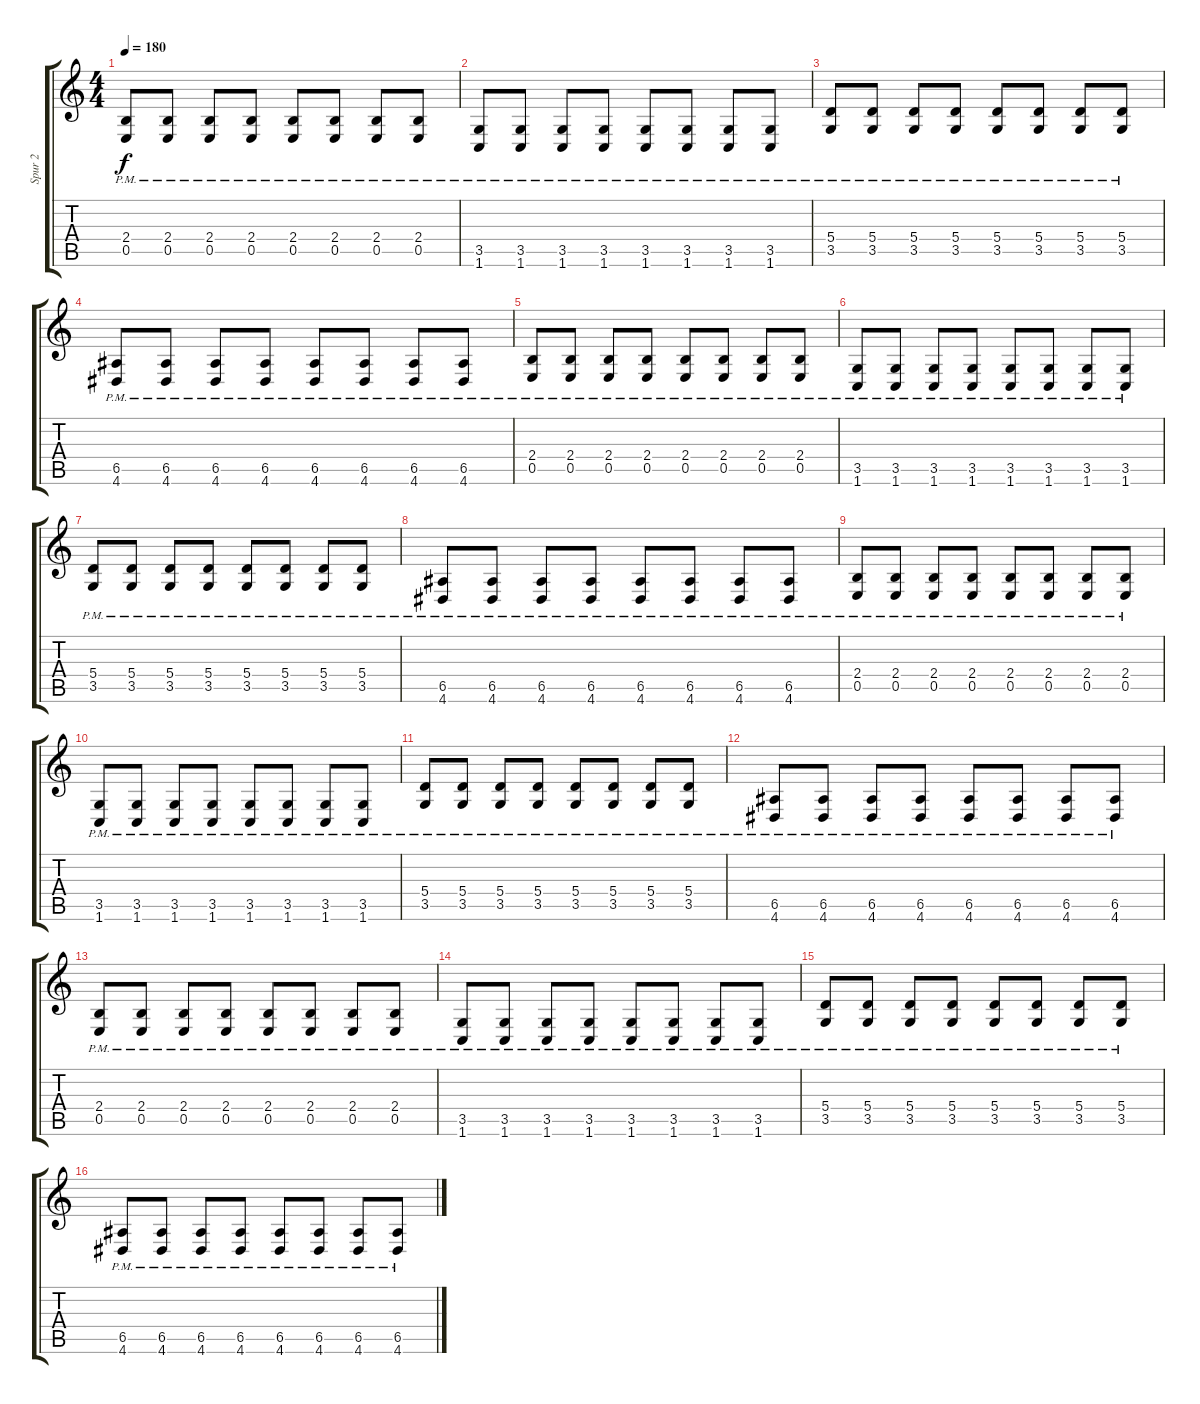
\track ("Spur 2" "Spur 2") {instrument distortionguitar}
\staff {score tabs}
\tuning (B3 Gb3 D3 A2 E2 B1) {hide}
\ts (4 4)
\tempo 180
\clef g2
\ks c
(2.4{pm} 0.5{pm}).8{dy f} (2.4{pm} 0.5{pm}).8 (2.4{pm} 0.5{pm}).8 (2.4{pm} 0.5{pm}).8 (2.4{pm} 0.5{pm}).8 (2.4{pm} 0.5{pm}).8 (2.4{pm} 0.5{pm}).8 (2.4{pm} 0.5{pm}).8 |
(3.5{pm} 1.6{pm}).8 (3.5{pm} 1.6{pm}).8 (3.5{pm} 1.6{pm}).8 (3.5{pm} 1.6{pm}).8 (3.5{pm} 1.6{pm}).8 (3.5{pm} 1.6{pm}).8 (3.5{pm} 1.6{pm}).8 (3.5{pm} 1.6{pm}).8 |
(5.4{pm} 3.5{pm}).8 (5.4{pm} 3.5{pm}).8 (5.4{pm} 3.5{pm}).8 (5.4{pm} 3.5{pm}).8 (5.4{pm} 3.5{pm}).8 (5.4{pm} 3.5{pm}).8 (5.4{pm} 3.5{pm}).8 (5.4{pm} 3.5{pm}).8 |
(6.5{pm} 4.6{pm}).8 (6.5{pm} 4.6{pm}).8 (6.5{pm} 4.6{pm}).8 (6.5{pm} 4.6{pm}).8 (6.5{pm} 4.6{pm}).8 (6.5{pm} 4.6{pm}).8 (6.5{pm} 4.6{pm}).8 (6.5{pm} 4.6{pm}).8 |
(2.4{pm} 0.5{pm}).8 (2.4{pm} 0.5{pm}).8 (2.4{pm} 0.5{pm}).8 (2.4{pm} 0.5{pm}).8 (2.4{pm} 0.5{pm}).8 (2.4{pm} 0.5{pm}).8 (2.4{pm} 0.5{pm}).8 (2.4{pm} 0.5{pm}).8 |
(3.5{pm} 1.6{pm}).8 (3.5{pm} 1.6{pm}).8 (3.5{pm} 1.6{pm}).8 (3.5{pm} 1.6{pm}).8 (3.5{pm} 1.6{pm}).8 (3.5{pm} 1.6{pm}).8 (3.5{pm} 1.6{pm}).8 (3.5{pm} 1.6{pm}).8 |
(5.4{pm} 3.5{pm}).8 (5.4{pm} 3.5{pm}).8 (5.4{pm} 3.5{pm}).8 (5.4{pm} 3.5{pm}).8 (5.4{pm} 3.5{pm}).8 (5.4{pm} 3.5{pm}).8 (5.4{pm} 3.5{pm}).8 (5.4{pm} 3.5{pm}).8 |
(6.5{pm} 4.6{pm}).8 (6.5{pm} 4.6{pm}).8 (6.5{pm} 4.6{pm}).8 (6.5{pm} 4.6{pm}).8 (6.5{pm} 4.6{pm}).8 (6.5{pm} 4.6{pm}).8 (6.5{pm} 4.6{pm}).8 (6.5{pm} 4.6{pm}).8 |
(2.4{pm} 0.5{pm}).8 (2.4{pm} 0.5{pm}).8 (2.4{pm} 0.5{pm}).8 (2.4{pm} 0.5{pm}).8 (2.4{pm} 0.5{pm}).8 (2.4{pm} 0.5{pm}).8 (2.4{pm} 0.5{pm}).8 (2.4{pm} 0.5{pm}).8 |
(3.5{pm} 1.6{pm}).8 (3.5{pm} 1.6{pm}).8 (3.5{pm} 1.6{pm}).8 (3.5{pm} 1.6{pm}).8 (3.5{pm} 1.6{pm}).8 (3.5{pm} 1.6{pm}).8 (3.5{pm} 1.6{pm}).8 (3.5{pm} 1.6{pm}).8 |
(5.4{pm} 3.5{pm}).8 (5.4{pm} 3.5{pm}).8 (5.4{pm} 3.5{pm}).8 (5.4{pm} 3.5{pm}).8 (5.4{pm} 3.5{pm}).8 (5.4{pm} 3.5{pm}).8 (5.4{pm} 3.5{pm}).8 (5.4{pm} 3.5{pm}).8 |
(6.5{pm} 4.6{pm}).8 (6.5{pm} 4.6{pm}).8 (6.5{pm} 4.6{pm}).8 (6.5{pm} 4.6{pm}).8 (6.5{pm} 4.6{pm}).8 (6.5{pm} 4.6{pm}).8 (6.5{pm} 4.6{pm}).8 (6.5{pm} 4.6{pm}).8 |
(2.4{pm} 0.5{pm}).8 (2.4{pm} 0.5{pm}).8 (2.4{pm} 0.5{pm}).8 (2.4{pm} 0.5{pm}).8 (2.4{pm} 0.5{pm}).8 (2.4{pm} 0.5{pm}).8 (2.4{pm} 0.5{pm}).8 (2.4{pm} 0.5{pm}).8 |
(3.5{pm} 1.6{pm}).8 (3.5{pm} 1.6{pm}).8 (3.5{pm} 1.6{pm}).8 (3.5{pm} 1.6{pm}).8 (3.5{pm} 1.6{pm}).8 (3.5{pm} 1.6{pm}).8 (3.5{pm} 1.6{pm}).8 (3.5{pm} 1.6{pm}).8 |
(5.4{pm} 3.5{pm}).8 (5.4{pm} 3.5{pm}).8 (5.4{pm} 3.5{pm}).8 (5.4{pm} 3.5{pm}).8 (5.4{pm} 3.5{pm}).8 (5.4{pm} 3.5{pm}).8 (5.4{pm} 3.5{pm}).8 (5.4{pm} 3.5{pm}).8 |
(6.5{pm} 4.6{pm}).8 (6.5{pm} 4.6{pm}).8 (6.5{pm} 4.6{pm}).8 (6.5{pm} 4.6{pm}).8 (6.5{pm} 4.6{pm}).8 (6.5{pm} 4.6{pm}).8 (6.5{pm} 4.6{pm}).8 (6.5{pm} 4.6{pm}).8
